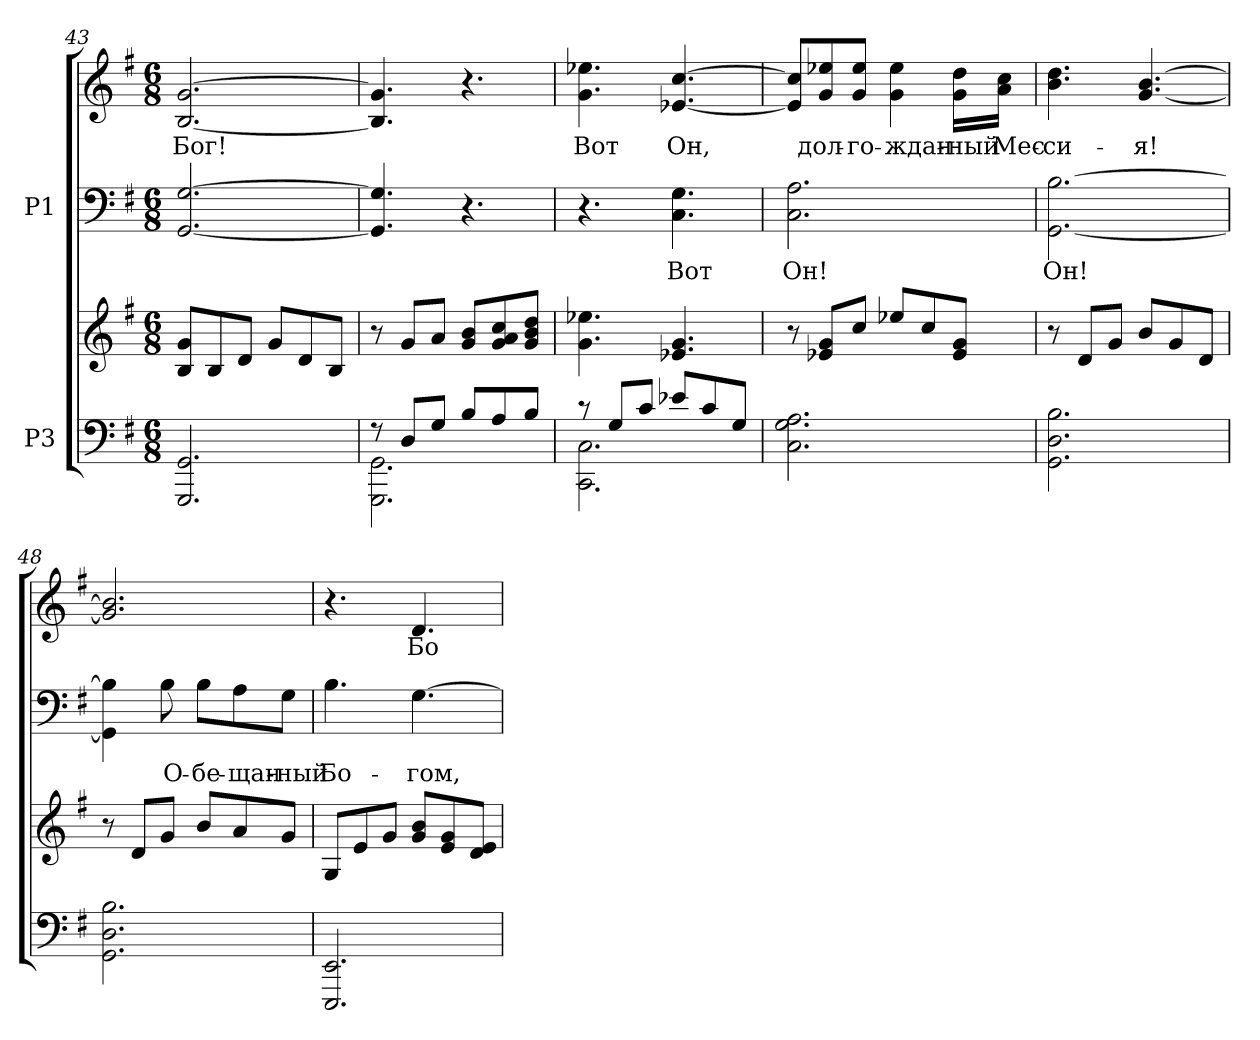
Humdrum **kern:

**kern	**kern	**kern	**text	**kern	**text
*part2	*part2	*part1	*part1	*part1	*part1
*staff4	*staff3	*staff2	*staff2	*staff1	*staff1
*I"P3	*	*I"P1	*	*	*
*clefF4	*clefG2	*clefF4	*	*clefG2	*
*k[f#]	*k[f#]	*k[f#]	*	*k[f#]	*
*G:	*G:	*G:	*	*G:	*
*M6/8	*M6/8	*M6/8	*	*M6/8	*
=43	=43	=43	=43	=43	=43
!	!	!	!	!	!LO:LY:b:color=#000000
2.GGGi/ 2.GGi	8Bi/ 8giL	[<2.GGi/ [>2.Gi	.	[<2.Bi/ [>2.gi	Бог!
.	8Bi/	.	.	.	.
.	8di/J	.	.	.	.
.	8gi/L	.	.	.	.
.	8di/	.	.	.	.
.	8Bi/J	.	.	.	.
=44	=44	=44	=44	=44	=44
*^	*	*	*	*	*
8r	2.GGGi\ 2.GGi	8r	4.GGi/] 4.Gi]	.	4.Bi/] 4.gi]	.
8Di/L	.	8gi/L	.	.	.	.
8Gi/J	.	8ai/J	.	.	.	.
8Bi/L	.	8gi/ 8biL	4.r	.	4.r	.
8Ai/	.	8gi/ 8ai 8cci	.	.	.	.
8Bi/J	.	8gi/ 8bi 8ddiJ	.	.	.	.
=45	=45	=45	=45	=45	=45	=45
!	!	!	!	!	!	!LO:LY:b:color=#000000
8r	2.CCi\ 2.Ci	4.gi\ 4.ee-Xi	4.r	.	4.gi\ 4.ee-Xi	Вот
8Gi/L	.	.	.	.	.	.
8ci/J	.	.	.	.	.	.
!	!	!	!	!LO:LY:a:color=#000000	!	!
!	!	!	!	!	!	!LO:LY:b:color=#000000
8e-Xi/L	.	4.e-Xi/ 4.gi	4.Ci\ 4.Gi	Вот	[<4.e-Xi/ [>4.cci	Он,
8ci/	.	.	.	.	.	.
8Gi/J	.	.	.	.	.	.
*v	*v	*	*	*	*	*
=46	=46	=46	=46	=46	=46
!	!	!	!LO:LY:a:color=#000000	!	!
2.Ci\ 2.Gi 2.Ai	8r	2.Ci\ 2.Ai	Он!	8e-i/] 8cci]L	.
!	!	!	!	!	!LO:LY:b:color=#000000
.	8e-Xi/ 8giL	.	.	8gi/ 8ee-Xi	дол-
!	!	!	!	!	!LO:LY:b:color=#000000
.	8cci/J	.	.	8gi/ 8ee-iJ	-го-
!	!	!	!	!	!LO:LY:b:color=#000000
.	8ee-Xi/L	.	.	4gi\ 4ee-i	-ждан-
.	8cci/	.	.	.	.
!	!	!	!	!	!LO:LY:b:color=#000000
.	8e-i/ 8giJ	.	.	16gi\ 16ddiLL	-ный
!	!	!	!	!	!LO:LY:b:color=#000000
.	.	.	.	16ai\ 16cciJJ	Мес-
=47	=47	=47	=47	=47	=47
!	!	!	!LO:LY:a:color=#000000	!	!
!	!	!	!	!	!LO:LY:b:color=#000000
2.GGi\ 2.Di 2.Bi	8r	[<2.GGi\ [>2.Bi	Он!	4.bi\ 4.ddi	-си-
.	8di/L	.	.	.	.
.	8gi/J	.	.	.	.
!	!	!	!	!	!LO:LY:b:color=#000000
.	8bi/L	.	.	[<4.gi/ [>4.bi	-я!
.	8gi/	.	.	.	.
.	8di/J	.	.	.	.
!!LO:PB:g=z
=48	=48	=48	=48	=48	=48
2.GGi\ 2.Di 2.Bi	8r	4GGi\] 4Bi]	.	2.gi/] 2.bi]	.
.	8di/L	.	.	.	.
!	!	!	!LO:LY:a:color=#000000	!	!
.	8gi/J	8Bi\	О-	.	.
!	!	!	!LO:LY:a:color=#000000	!	!
.	8bi/L	8Bi\L	-бе-	.	.
!	!	!	!LO:LY:a:color=#000000	!	!
.	8ai/	8Ai\	-щан-	.	.
!	!	!	!LO:LY:a:color=#000000	!	!
.	8gi/J	8Gi\J	-ный	.	.
=49	=49	=49	=49	=49	=49
!	!	!	!LO:LY:a:color=#000000	!	!
2.EEEi/ 2.EEi	8Gi/L	4.Bi\	Бо-	4.r	.
.	8ei/	.	.	.	.
.	8gi/J	.	.	.	.
!	!	!	!LO:LY:a:color=#000000	!	!
!	!	!	!	!	!LO:LY:b:color=#000000
.	8gi/ 8biL	[>4.Gi\	-гом,-	4.di/	Бо-
.	8ei/ 8gi	.	.	.	.
.	8di/ 8eiJ	.	.	.	.
=	=	=	=	=	=
*-	*-	*-	*-	*-	*-
